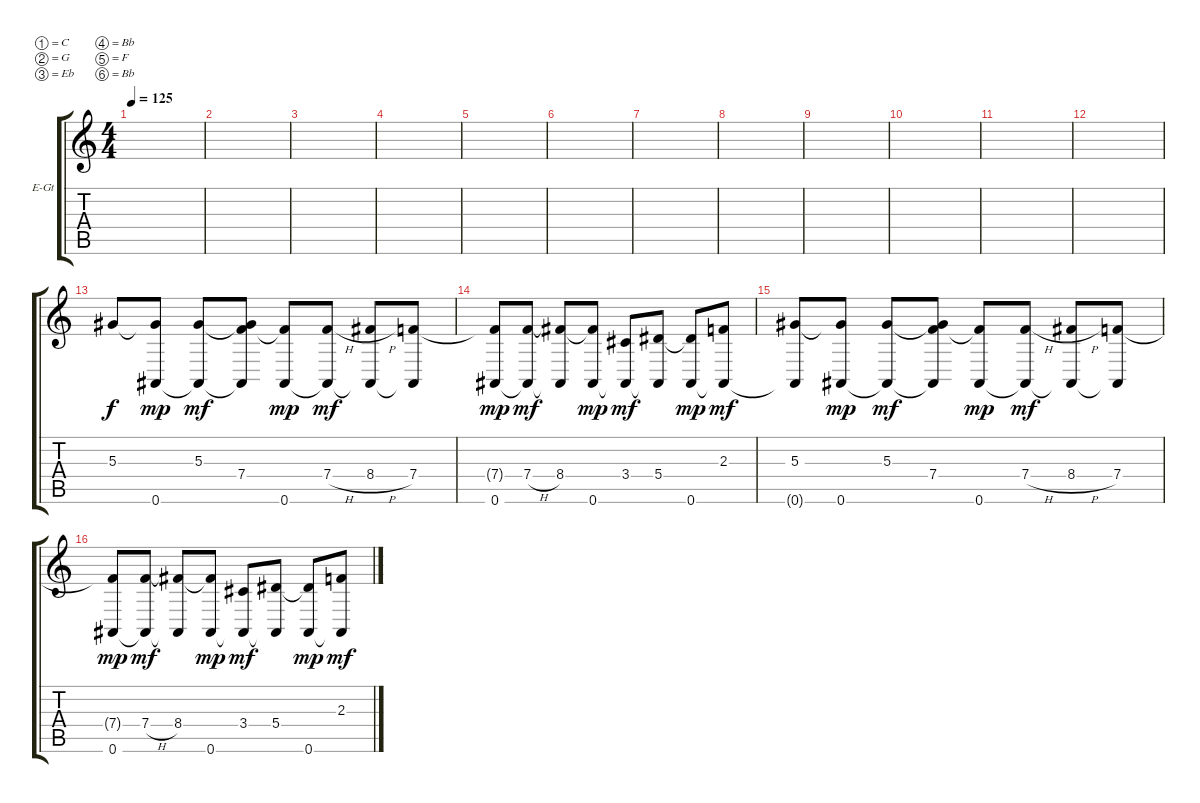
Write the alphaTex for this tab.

\defaultSystemsLayout 4
\bracketExtendMode groupsimilarinstruments
\firstSystemTrackNameOrientation horizontal
\otherSystemsTrackNameOrientation horizontal
\track ("Electric Guitar" "E-Gt") {instrument distortionguitar}
\staff {score tabs}
\tuning (C4 G3 Eb3 Bb2 F2 Bb1)
\ts (4 4)
\tempo 125
\clef g2
\ks c
|
|
|
|
|
|
|
|
|
|
|
|
5.3.8 (0.6 5.3{t}).8{dy mp} (5.3 0.6{t}).8{dy mf} (7.4 0.6{t} 5.3{t}).8 (0.6 7.4{t}).8{dy mp} (7.4{h} 0.6{t}).8{dy mf} (8.4{h} 0.6{t}).8 (7.4 0.6{t}).8 |
(0.6 7.4{t}).8{dy mp} (7.4{h} 0.6{t}).8{dy mf} (8.4 0.6{t}).8 (0.6 8.4{t}).8{dy mp} (3.4 0.6{t}).8{dy mf} (5.4 0.6{t}).8 (0.6 5.4{t}).8{dy mp} (2.3 0.6{t}).8{dy mf} |
(5.3 0.6{t}).8 (0.6 5.3{t}).8{dy mp} (5.3 0.6{t}).8{dy mf} (7.4 0.6{t} 5.3{t}).8 (0.6 7.4{t}).8{dy mp} (7.4{h} 0.6{t}).8{dy mf} (8.4{h} 0.6{t}).8 (7.4 0.6{t}).8 |
(0.6 7.4{t}).8{dy mp} (7.4{h} 0.6{t}).8{dy mf} (8.4 0.6{t}).8 (0.6 8.4{t}).8{dy mp} (3.4 0.6{t}).8{dy mf} (5.4 0.6{t}).8 (0.6 5.4{t}).8{dy mp} (2.3 0.6{t}).8{dy mf}
